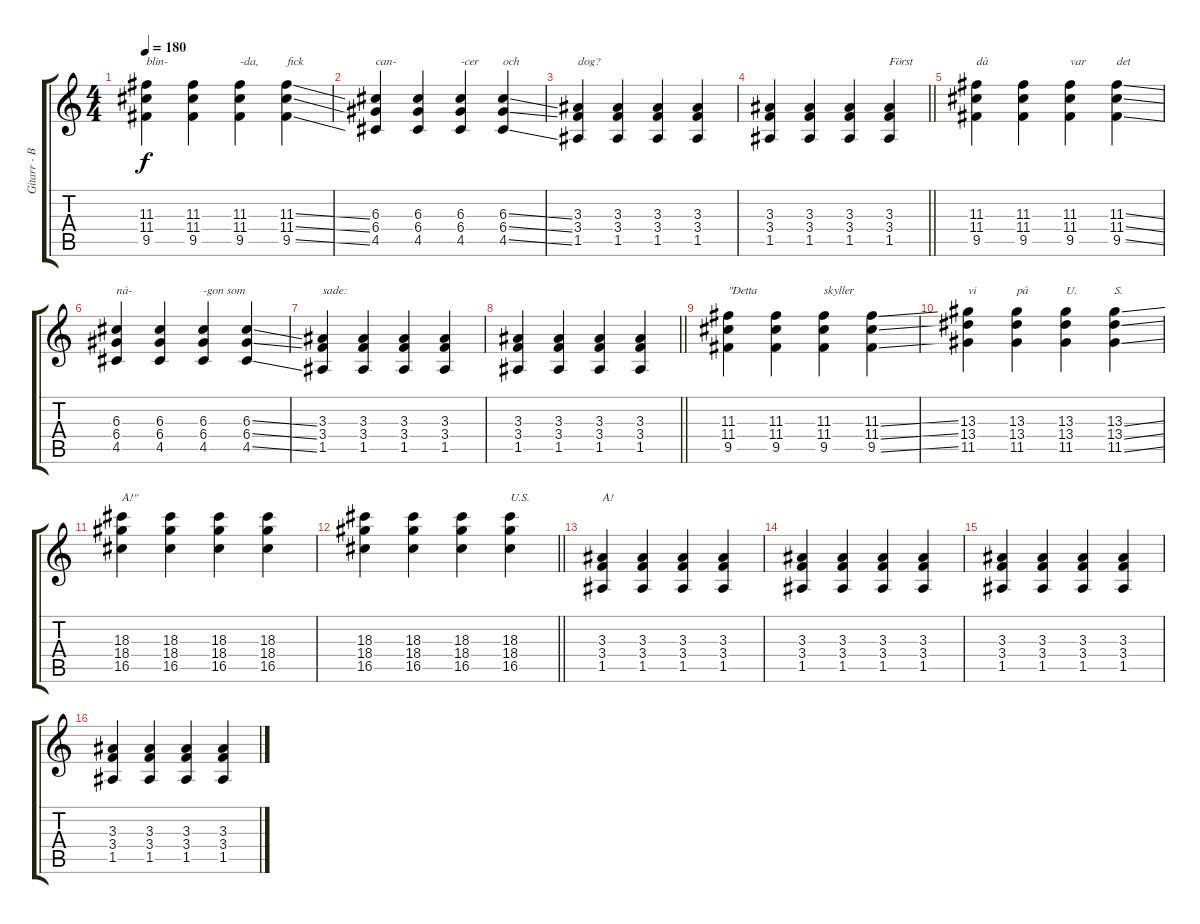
\track ("Gitarr - Banzai" "Gitarr - B") {instrument distortionguitar}
\staff {score tabs}
\tuning (E4 B3 G3 D3 A2 E2) {hide}
\ts (4 4)
\tempo 180
\clef g2
\ks c
(11.3 11.4 9.5).4{txt "blin-" dy f} (11.3 11.4 9.5).4 (11.3 11.4 9.5).4{txt "-da,"} (11.3{ss} 11.4{ss} 9.5{ss}).4{txt "fick"} |
(6.3 6.4 4.5).4{txt "can-"} (6.3 6.4 4.5).4 (6.3 6.4 4.5).4{txt "-cer"} (6.3{ss} 6.4{ss} 4.5{ss}).4{txt "och"} |
(3.3 3.4 1.5).4{txt "dog?"} (3.3 3.4 1.5).4 (3.3 3.4 1.5).4 (3.3 3.4 1.5).4 |
\barLineRight lightlight
(3.3 3.4 1.5).4 (3.3 3.4 1.5).4 (3.3 3.4 1.5).4 (3.3 3.4 1.5).4{txt "Först"} |
(11.3 11.4 9.5).4{txt "då"} (11.3 11.4 9.5).4 (11.3 11.4 9.5).4{txt "var"} (11.3{ss} 11.4{ss} 9.5{ss}).4{txt "det"} |
(6.3 6.4 4.5).4{txt "nå-"} (6.3 6.4 4.5).4 (6.3 6.4 4.5).4{txt "-gon som"} (6.3{ss} 6.4{ss} 4.5{ss}).4 |
(3.3 3.4 1.5).4{txt "sade:"} (3.3 3.4 1.5).4 (3.3 3.4 1.5).4 (3.3 3.4 1.5).4 |
\barLineRight lightlight
(3.3 3.4 1.5).4 (3.3 3.4 1.5).4 (3.3 3.4 1.5).4 (3.3 3.4 1.5).4 |
(11.3 11.4 9.5).4{txt "\"Detta"} (11.3 11.4 9.5).4 (11.3 11.4 9.5).4{txt "skyller"} (11.3{ss} 11.4{ss} 9.5{ss}).4 |
(13.3 13.4 11.5).4{txt "vi"} (13.3 13.4 11.5).4{txt "på"} (13.3 13.4 11.5).4{txt "U."} (13.3{ss} 13.4{ss} 11.5{ss}).4{txt "S."} |
(18.3 18.4 16.5).4{txt "A!\""} (18.3 18.4 16.5).4 (18.3 18.4 16.5).4 (18.3 18.4 16.5).4 |
\barLineRight lightlight
(18.3 18.4 16.5).4 (18.3 18.4 16.5).4 (18.3 18.4 16.5).4 (18.3 18.4 16.5).4{txt "U.S."} |
(3.3 3.4 1.5).4{txt "A!"} (3.3 3.4 1.5).4 (3.3 3.4 1.5).4 (3.3 3.4 1.5).4 |
(3.3 3.4 1.5).4 (3.3 3.4 1.5).4 (3.3 3.4 1.5).4 (3.3 3.4 1.5).4 |
(3.3 3.4 1.5).4 (3.3 3.4 1.5).4 (3.3 3.4 1.5).4 (3.3 3.4 1.5).4 |
(3.3 3.4 1.5).4 (3.3 3.4 1.5).4 (3.3 3.4 1.5).4 (3.3 3.4 1.5).4
